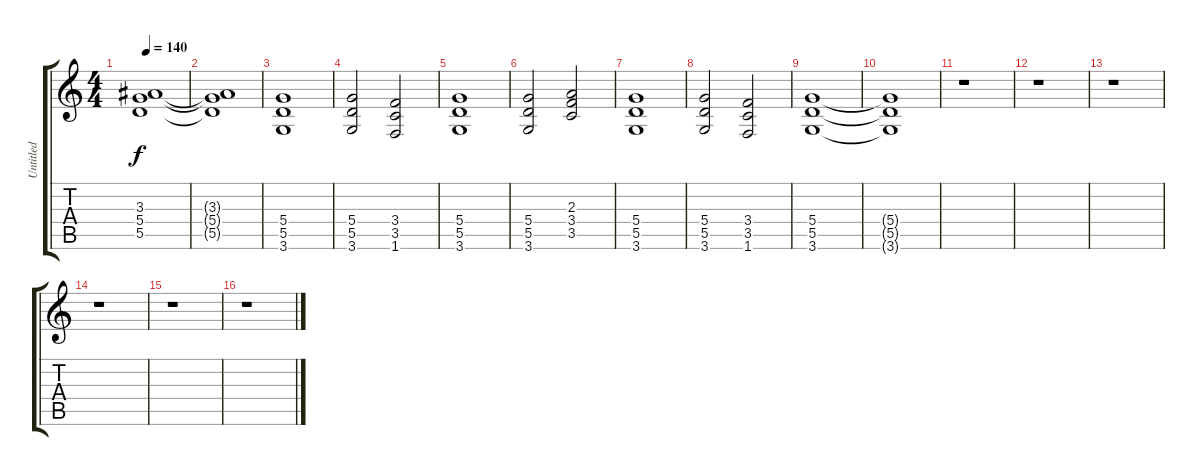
\track ("Untitled" "Untitled") {instrument overdrivenguitar}
\staff {score tabs}
\tuning (E4 B3 G3 D3 A2 E2) {hide}
\ts (4 4)
\tempo 140
\clef g2
\ks c
(3.3 5.4 5.5).1{dy f} |
(3.3{t} 5.4{t} 5.5{t}).1 |
(5.4 5.5 3.6).1 |
(5.4 5.5 3.6).2 (3.4 3.5 1.6).2 |
(5.4 5.5 3.6).1 |
(5.4 5.5 3.6).2 (2.3 3.4 3.5).2 |
(5.4 5.5 3.6).1 |
(5.4 5.5 3.6).2 (3.4 3.5 1.6).2 |
(5.4 5.5 3.6).1 |
(5.4{t} 5.5{t} 3.6{t}).1 |
r.1 |
r.1 |
r.1 |
r.1 |
r.1 |
r.1
